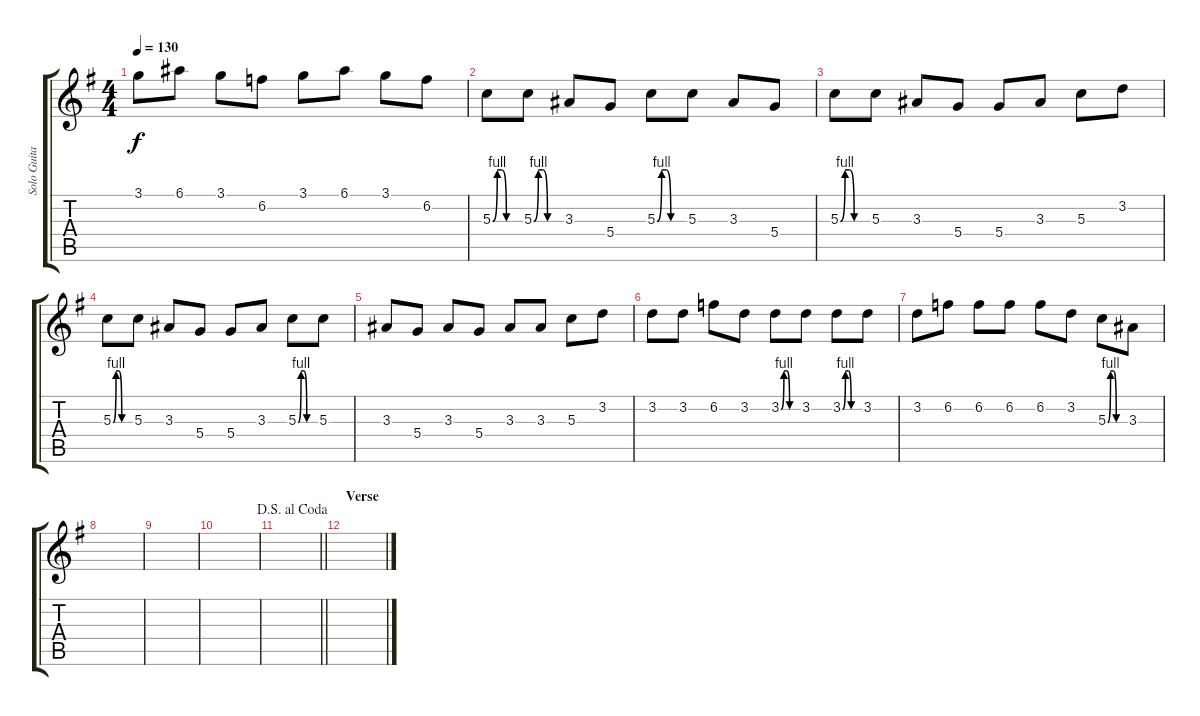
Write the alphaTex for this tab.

\track ("Solo Guitar" "Solo Guita") {instrument distortionguitar}
\staff {score tabs}
\tuning (E4 B3 G3 D3 A2 E2) {hide}
\ts (4 4)
\tempo 130
\clef g2
\ks g
3.1.8{dy f} 6.1.8 3.1.8 6.2.8 3.1.8 6.1.8 3.1.8 6.2.8 |
5.3{be (custom 0 0 10 4 20 4 30 0 60 0)}.8 5.3{be (custom 0 0 10 4 20 4 30 0 60 0)}.8 3.3.8 5.4.8 5.3{be (custom 0 0 10 4 20 4 30 0 60 0)}.8 5.3.8 3.3.8 5.4.8 |
5.3{be (custom 0 0 10 4 20 4 30 0 60 0)}.8 5.3.8 3.3.8 5.4.8 5.4.8 3.3.8 5.3.8 3.2.8 |
5.3{be (custom 0 0 10 4 20 4 30 0 60 0)}.8 5.3.8 3.3.8 5.4.8 5.4.8 3.3.8 5.3{be (custom 0 0 10 4 20 4 30 0 60 0)}.8 5.3.8 |
3.3.8 5.4.8 3.3.8 5.4.8 3.3.8 3.3.8 5.3.8 3.2.8 |
3.2.8 3.2.8 6.2.8 3.2.8 3.2{be (custom 0 0 10 4 20 4 30 0 60 0)}.8 3.2.8 3.2{be (custom 0 0 10 4 20 4 30 0 60 0)}.8 3.2.8 |
3.2.8 6.2.8 6.2.8 6.2.8 6.2.8 3.2.8 5.3{be (custom 0 0 10 4 20 4 30 0 60 0)}.8 3.3.8 |
|
|
|
\jump dalsegnoalcoda
\barLineRight lightlight
|
\section ("" "Verse")
